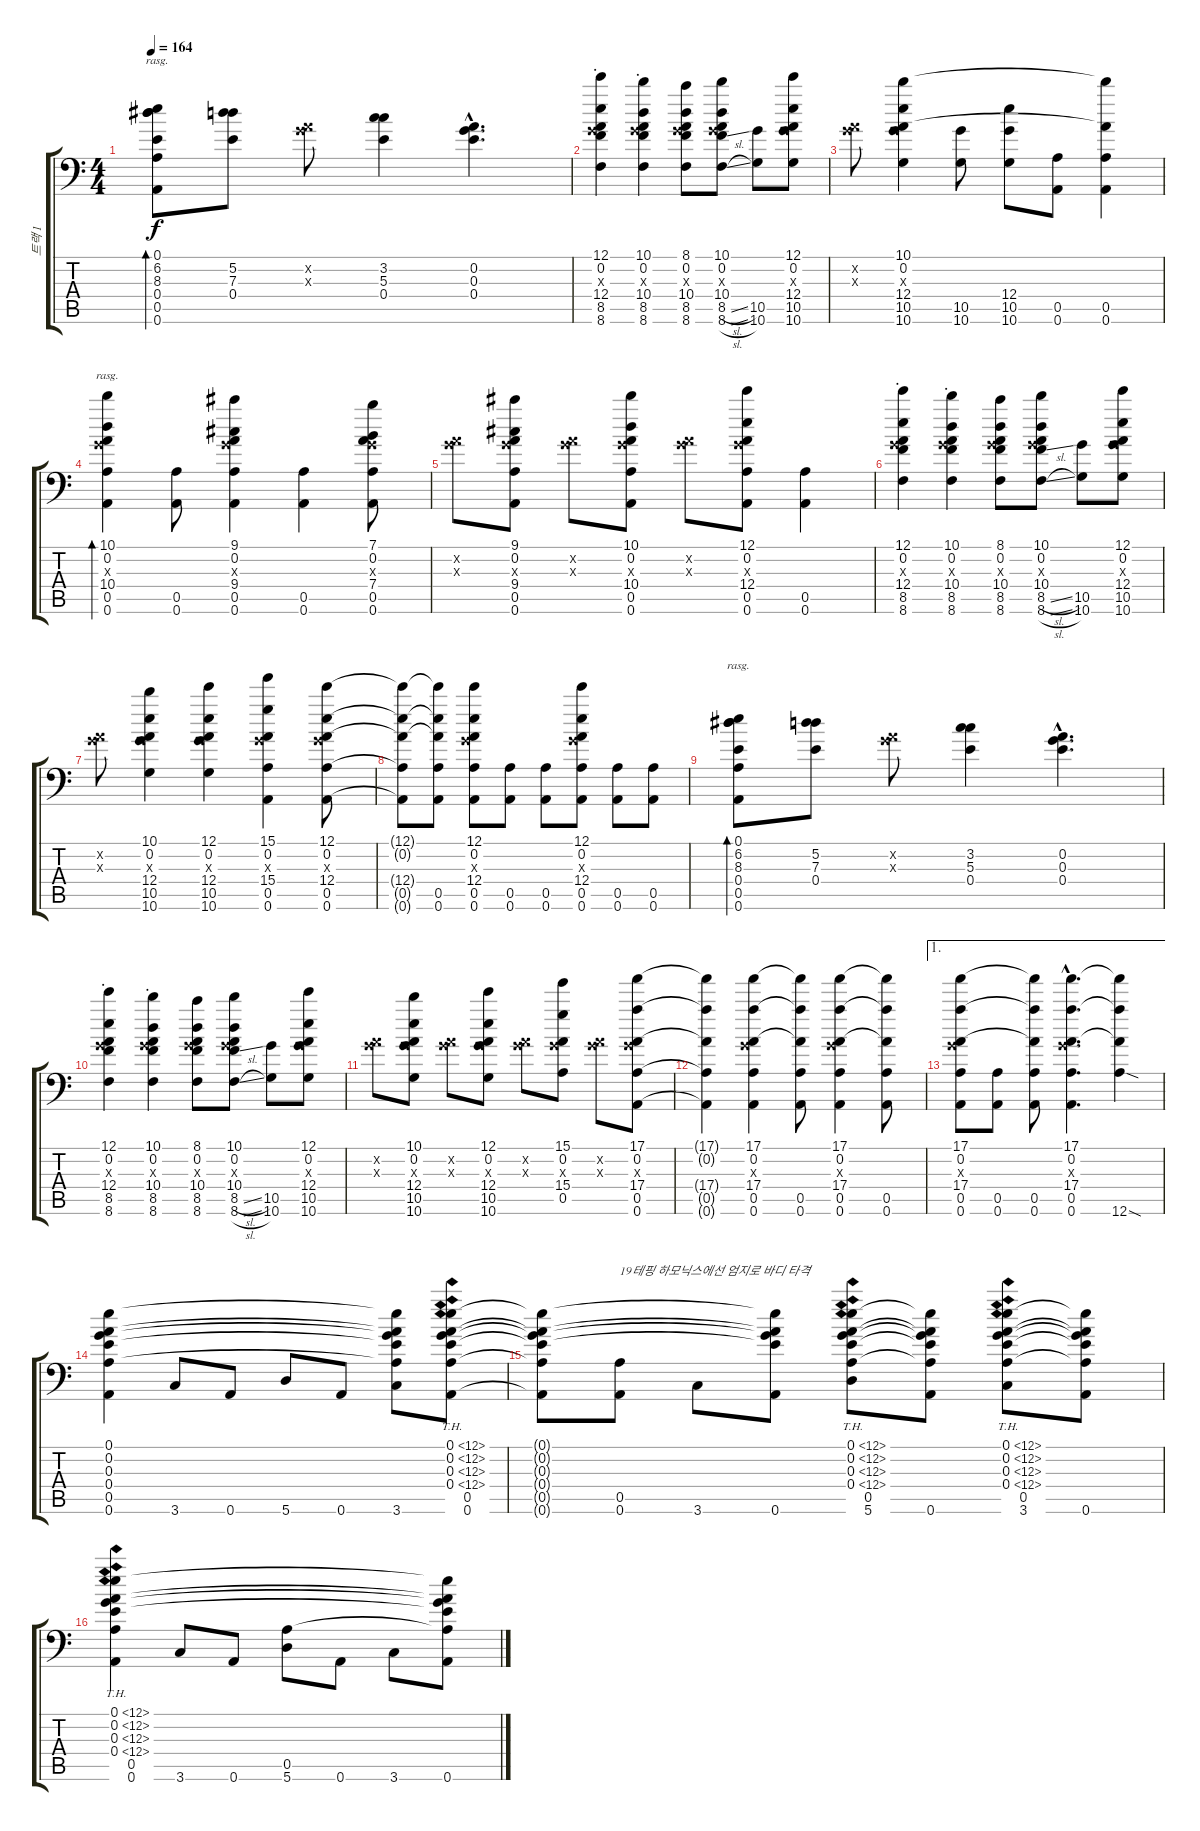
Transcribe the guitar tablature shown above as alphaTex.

\track ("트랙 1" "트랙 1") {instrument acousticguitarsteel}
\staff {score tabs}
\tuning (E4 A3 G3 E3 A2 A1) {hide}
\ts (4 4)
\tempo 164
\clef f4
\ks c
(0.1 6.2 8.3 0.4 0.5 0.6).8{bd 60 rasg ii dy f} (5.2 7.3 0.4).8 (0.2{x} 0.3{x}).8 (3.2 5.3 0.4).4 (0.2{hac} 0.3{hac} 0.4{hac}).4{d} |
(12.1 0.2{st} 0.3{x} 12.4 8.5 8.6).4 (10.1 0.2{st} 0.3{x} 10.4 8.5 8.6).4 (8.1 0.2 0.3{x} 10.4 8.5 8.6).8 (10.1 0.2 0.3{x} 10.4 8.5{sl} 8.6{sl}).8 (10.5 10.6).8 (12.1 0.2 0.3{x} 12.4 10.5 10.6).8 |
(0.2{x} 0.3{x}).8 (10.1 0.2 0.3{x} 12.4 10.5 10.6).4 (10.5 10.6).8 (12.4 10.5 10.6).8 (0.5 0.6).8 (10.1{t} 0.2{t} 0.5 0.6).4 |
(10.1 0.2 0.3{x} 10.4 0.5 0.6).4{bd 60 rasg ii} (0.5 0.6).8 (9.1 0.2 0.3{x} 9.4 0.5 0.6).4 (0.5 0.6).4 (7.1 0.2 0.3{x} 7.4 0.5 0.6).8 |
(0.2{x} 0.3{x}).8 (9.1 0.2 0.3{x} 9.4 0.5 0.6).8 (0.2{x} 0.3{x}).8 (10.1 0.2 0.3{x} 10.4 0.5 0.6).8 (0.2{x} 0.3{x}).8 (12.1 0.2 0.3{x} 12.4 0.5 0.6).8 (0.5 0.6).4 |
(12.1 0.2{st} 0.3{x} 12.4 8.5 8.6).4 (10.1 0.2{st} 0.3{x} 10.4 8.5 8.6).4 (8.1 0.2 0.3{x} 10.4 8.5 8.6).8 (10.1 0.2 0.3{x} 10.4 8.5{sl} 8.6{sl}).8 (10.5 10.6).8 (12.1 0.2 0.3{x} 12.4 10.5 10.6).8 |
(0.2{x} 0.3{x}).8 (10.1 0.2 0.3{x} 12.4 10.5 10.6).4 (12.1 0.2 0.3{x} 12.4 10.5 10.6).4 (15.1 0.2 0.3{x} 15.4 0.5 0.6).4 (12.1 0.2 0.3{x} 12.4 0.5 0.6).8 |
(12.1{t} 0.2{t} 12.4{t} 0.5{t} 0.6{t}).8 (12.1{t} 0.2{t} 12.4{t} 0.5 0.6).8 (12.1 0.2 0.3{x} 12.4 0.5 0.6).8 (0.5 0.6).8 (0.5 0.6).8 (12.1 0.2 0.3{x} 12.4 0.5 0.6).8 (0.5 0.6).8 (0.5 0.6).8 |
(0.1 6.2 8.3 0.4 0.5 0.6).8{bd 60 rasg ii} (5.2 7.3 0.4).8 (0.2{x} 0.3{x}).8 (3.2 5.3 0.4).4 (0.2{hac} 0.3{hac} 0.4{hac}).4{d} |
(12.1 0.2{st} 0.3{x} 12.4 8.5 8.6).4 (10.1 0.2{st} 0.3{x} 10.4 8.5 8.6).4 (8.1 0.2 0.3{x} 10.4 8.5 8.6).8 (10.1 0.2 0.3{x} 10.4 8.5{sl} 8.6{sl}).8 (10.5 10.6).8 (12.1 0.2 0.3{x} 12.4 10.5 10.6).8 |
(0.2{x} 0.3{x}).8 (10.1 0.2 0.3{x} 12.4 10.5 10.6).8 (0.2{x} 0.3{x}).8 (12.1 0.2 0.3{x} 12.4 10.5 10.6).8 (0.2{x} 0.3{x}).8 (15.1 0.2 0.3{x} 15.4 0.5).8 (0.2{x} 0.3{x}).8 (17.1 0.2 0.3{x} 17.4 0.5 0.6).8 |
(17.1{t} 0.2{t} 17.4{t} 0.5{t} 0.6{t}).4 (17.1 0.2 0.3{x} 17.4 0.5 0.6).4 (17.1{t} 0.2{t} 17.4{t} 0.5 0.6).8 (17.1 0.2 0.3{x} 17.4 0.5 0.6).4 (17.1{t} 0.2{t} 17.4{t} 0.5 0.6).8 |
\ae 1
(17.1 0.2 0.3{x} 17.4 0.5 0.6).8 (0.5 0.6).8 (17.1{t} 0.2{t} 17.4{t} 0.5 0.6).8 (17.1{hac} 0.2{hac} 0.3{hac x} 17.4{hac} 0.5{hac} 0.6{hac}).4{d} (17.1{t} 0.2{t} 17.4{t} 12.6{sod}).4 |
(0.1 0.2 0.3 0.4 0.5 0.6).4 3.6.8 0.6.8 5.6.8 0.6.8 (0.1{t} 0.2{t} 0.3{t} 0.4{t} 0.5{t} 3.6).8 (0.1{th 12} 0.2{th 12} 0.3{th 12} 0.4{th 12} 0.5 0.6).8 |
(0.1{t} 0.2{t} 0.3{t} 0.4{t} 0.5{t} 0.6{t}).8 (0.5 0.6).8{txt "19테핑 하모닉스에선 엄지로 바디 타격"} 3.6.8 (0.1{t} 0.2{t} 0.3{t} 0.4{t} 0.6).8 (0.1{th 12} 0.2{th 12} 0.3{th 12} 0.4{th 12} 0.5 5.6).8 (0.1{t} 0.2{t} 0.3{t} 0.4{t} 0.5{t} 0.6).8 (0.1{th 12} 0.2{th 12} 0.3{th 12} 0.4{th 12} 0.5 3.6).8 (0.1{t} 0.2{t} 0.3{t} 0.4{t} 0.5{t} 0.6).8 |
(0.1{th 12} 0.2{th 12} 0.3{th 12} 0.4{th 12} 0.5 0.6).4 3.6.8 0.6.8 (0.5 5.6).8 0.6.8 3.6.8 (0.1{t} 0.2{t} 0.3{t} 0.4{t} 0.5{t} 0.6).8
